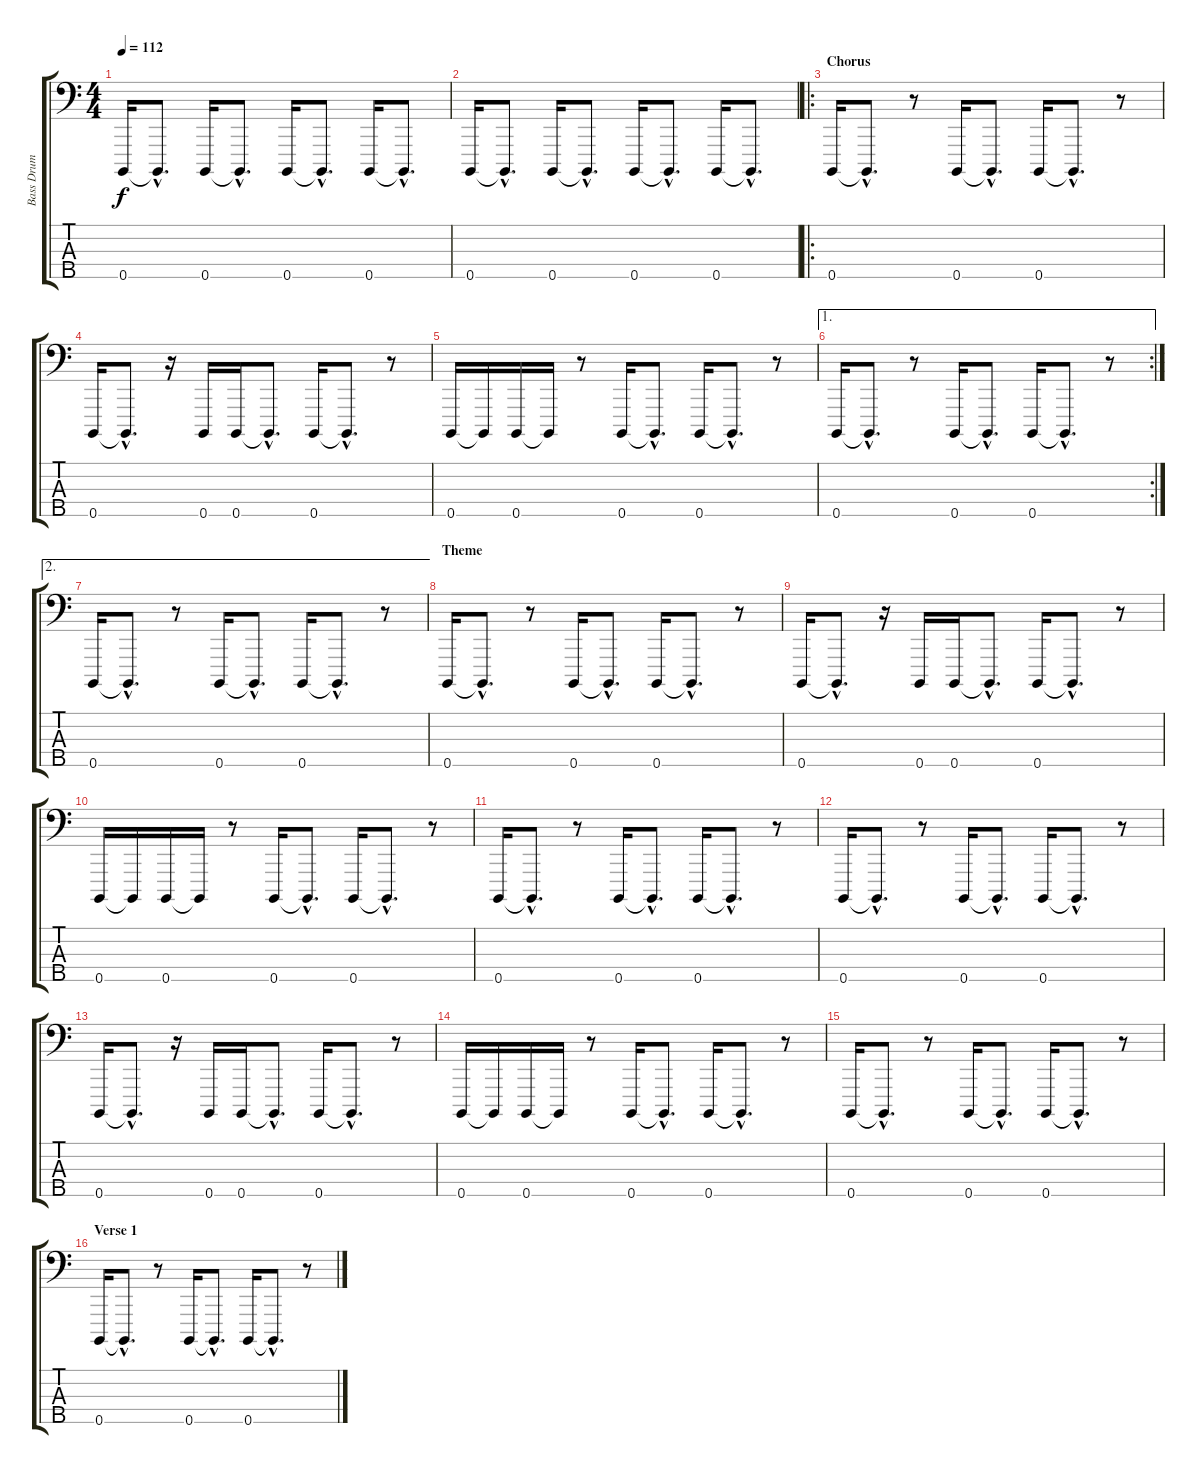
\track ("Bass Drum" "Bass Drum") {instrument timpani}
\staff {score tabs}
\tuning (G2 D2 A1 E1 B0) {hide}
\ts (4 4)
\tempo 112
\clef f4
\ks c
0.5.16{dy f volume 9 instrument timpani} 0.5{hac t}.8{d volume 0} 0.5.16{volume 9} 0.5{hac t}.8{d volume 0} 0.5.16{volume 9} 0.5{hac t}.8{d volume 0} 0.5.16{volume 9} 0.5{hac t}.8{d volume 0} |
0.5.16{volume 9} 0.5{hac t}.8{d volume 0} 0.5.16{volume 9} 0.5{hac t}.8{d volume 0} 0.5.16{volume 9} 0.5{hac t}.8{d volume 0} 0.5.16{volume 9} 0.5{hac t}.8{d volume 0} |
\ro
\section ("" "Chorus")
0.5.16{volume 9} 0.5{hac t}.8{d volume 0} r.8 0.5.16{volume 9} 0.5{hac t}.8{d volume 0} 0.5.16{volume 9} 0.5{hac t}.8{d volume 0} r.8 |
0.5.16{volume 9} 0.5{hac t}.8{d volume 0} r.16 0.5.16{volume 9} 0.5.16{volume 9} 0.5{hac t}.8{d volume 0} 0.5.16{volume 9} 0.5{hac t}.8{d volume 0} r.8 |
0.5.16{volume 9} 0.5{t}.16{volume 0} 0.5.16{volume 9} 0.5{t}.16{volume 0} r.8 0.5.16{volume 9} 0.5{hac t}.8{d volume 0} 0.5.16{volume 9} 0.5{hac t}.8{d volume 0} r.8 |
\ae 1
\rc 2
0.5.16{volume 9} 0.5{hac t}.8{d volume 0} r.8 0.5.16{volume 9} 0.5{hac t}.8{d volume 0} 0.5.16{volume 9} 0.5{hac t}.8{d volume 0} r.8 |
\ae 2
0.5.16{volume 9} 0.5{hac t}.8{d volume 0} r.8 0.5.16{volume 9} 0.5{hac t}.8{d volume 0} 0.5.16{volume 9} 0.5{hac t}.8{d volume 0} r.8 |
\section ("" "Theme")
0.5.16{volume 9} 0.5{hac t}.8{d volume 0} r.8 0.5.16{volume 9} 0.5{hac t}.8{d volume 0} 0.5.16{volume 9} 0.5{hac t}.8{d volume 0} r.8 |
0.5.16{volume 9} 0.5{hac t}.8{d volume 0} r.16 0.5.16{volume 9} 0.5.16{volume 9} 0.5{hac t}.8{d volume 0} 0.5.16{volume 9} 0.5{hac t}.8{d volume 0} r.8 |
0.5.16{volume 9} 0.5{t}.16{volume 0} 0.5.16{volume 9} 0.5{t}.16{volume 0} r.8 0.5.16{volume 9} 0.5{hac t}.8{d volume 0} 0.5.16{volume 9} 0.5{hac t}.8{d volume 0} r.8 |
0.5.16{volume 9} 0.5{hac t}.8{d volume 0} r.8 0.5.16{volume 9} 0.5{hac t}.8{d volume 0} 0.5.16{volume 9} 0.5{hac t}.8{d volume 0} r.8 |
0.5.16{volume 9} 0.5{hac t}.8{d volume 0} r.8 0.5.16{volume 9} 0.5{hac t}.8{d volume 0} 0.5.16{volume 9} 0.5{hac t}.8{d volume 0} r.8 |
0.5.16{volume 9} 0.5{hac t}.8{d volume 0} r.16 0.5.16{volume 9} 0.5.16{volume 9} 0.5{hac t}.8{d volume 0} 0.5.16{volume 9} 0.5{hac t}.8{d volume 0} r.8 |
0.5.16{volume 9} 0.5{t}.16{volume 0} 0.5.16{volume 9} 0.5{t}.16{volume 0} r.8 0.5.16{volume 9} 0.5{hac t}.8{d volume 0} 0.5.16{volume 9} 0.5{hac t}.8{d volume 0} r.8 |
0.5.16{volume 9} 0.5{hac t}.8{d volume 0} r.8 0.5.16{volume 9} 0.5{hac t}.8{d volume 0} 0.5.16{volume 9} 0.5{hac t}.8{d volume 0} r.8 |
\section ("" "Verse 1")
0.5.16{volume 9} 0.5{hac t}.8{d volume 0} r.8 0.5.16{volume 9} 0.5{hac t}.8{d volume 0} 0.5.16{volume 9} 0.5{hac t}.8{d volume 0} r.8
